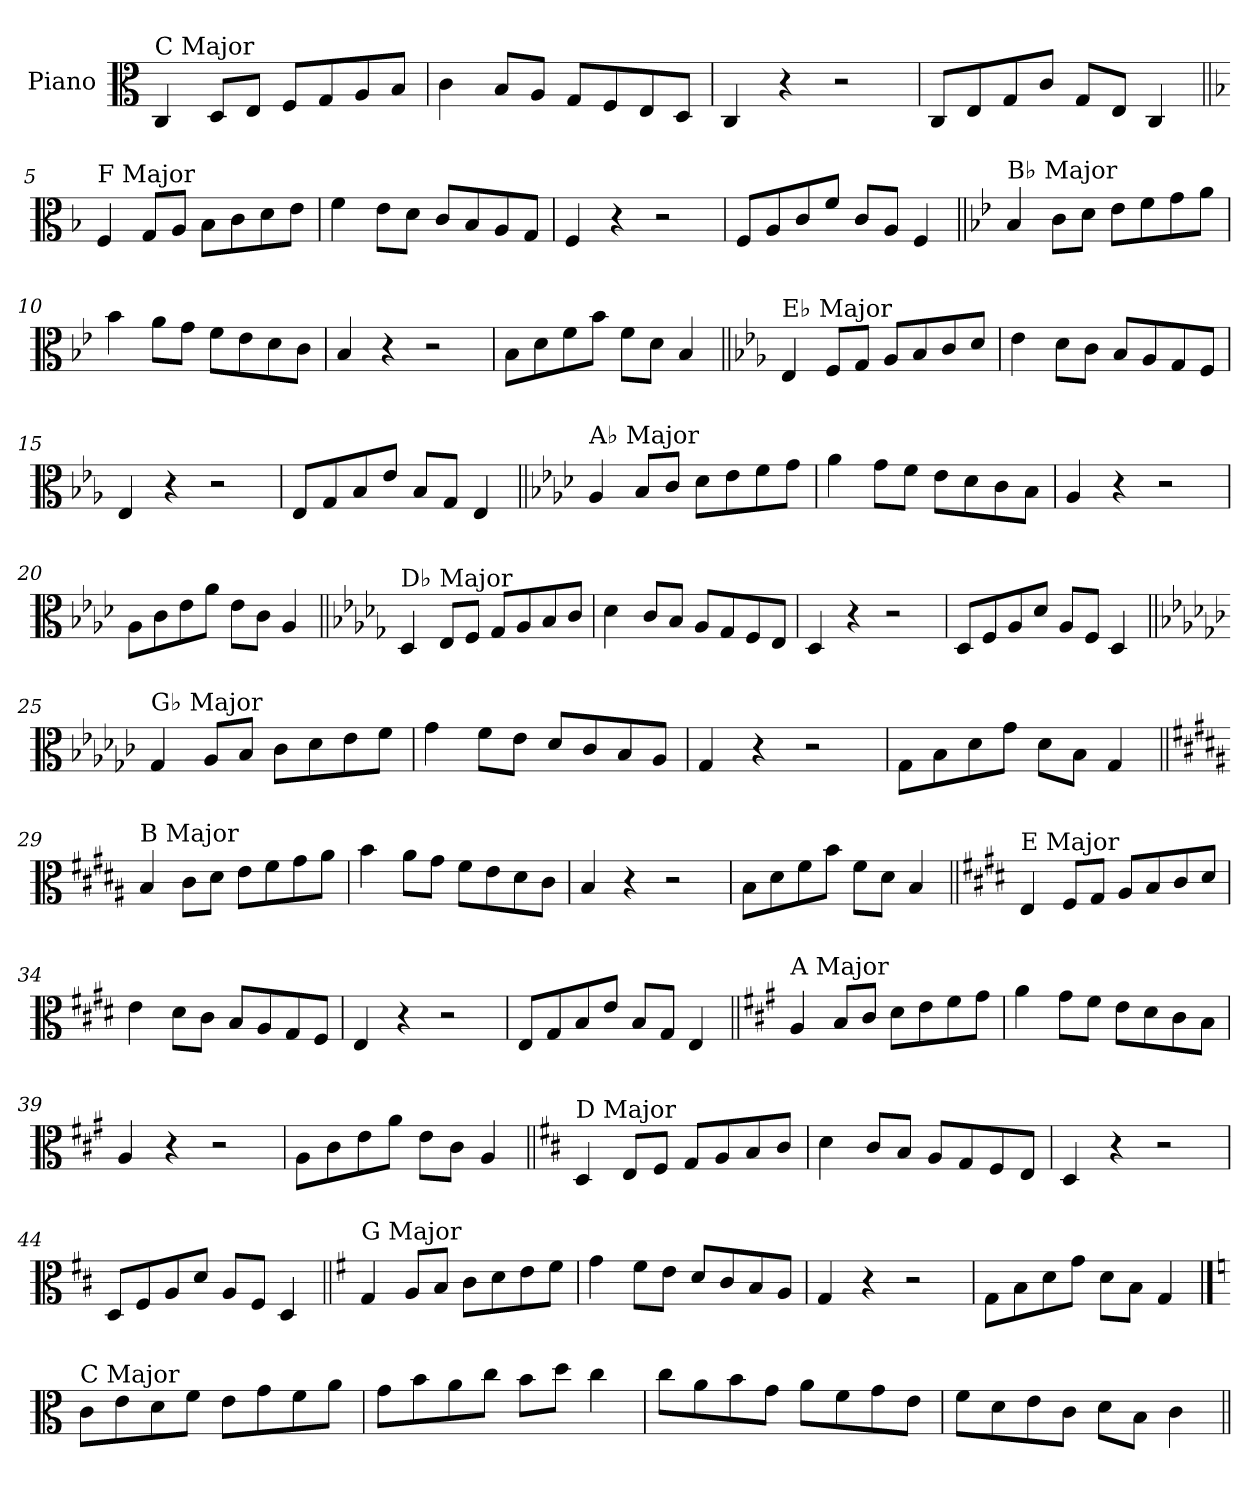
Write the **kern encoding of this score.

**kern
*part1
*staff1
*I"Piano
*I'Pno.
*clefC3
*k[]
=1
!LO:TX:a:t=C Major
4C/
8D/L
8E/J
8F/L
8G/
8A/
8B/J
=2
4c\
8B/L
8A/J
8G/L
8F/
8E/
8D/J
=3
4C/
4r
2r
=4
8C/L
8E/
8G/
8c/J
8G/L
8E/J
4C/
!!LO:LB:g=z
=5||
*k[b-]
!LO:TX:a:t=F Major
4F/
8G/L
8A/J
8B-\L
8c\
8d\
8e\J
=6
4f\
8e\L
8d\J
8c/L
8B-/
8A/
8G/J
=7
4F/
4r
2r
=8
8F/L
8A/
8c/
8f/J
8c/L
8A/J
4F/
!!LO:LB:g=z
=9||
*k[b-e-]
!LO:TX:a:t=B♭ Major
4B-/
8c\L
8d\J
8e-\L
8f\
8g\
8a\J
=10
4b-\
8a\L
8g\J
8f\L
8e-\
8d\
8c\J
=11
4B-/
4r
2r
=12
8B-\L
8d\
8f\
8b-\J
8f\L
8d\J
4B-/
!!LO:LB:g=z
=13||
*k[b-e-a-]
!LO:TX:a:t=E♭ Major
4E-/
8F/L
8G/J
8A-/L
8B-/
8c/
8d/J
=14
4e-\
8d\L
8c\J
8B-/L
8A-/
8G/
8F/J
=15
4E-/
4r
2r
=16
8E-/L
8G/
8B-/
8e-/J
8B-/L
8G/J
4E-/
!!LO:LB:g=z
=17||
*k[b-e-a-d-]
!LO:TX:a:t=A♭ Major
4A-/
8B-/L
8c/J
8d-\L
8e-\
8f\
8g\J
=18
4a-\
8g\L
8f\J
8e-\L
8d-\
8c\
8B-\J
=19
4A-/
4r
2r
=20
8A-\L
8c\
8e-\
8a-\J
8e-\L
8c\J
4A-/
!!LO:LB:g=z
=21||
*k[b-e-a-d-g-]
!LO:TX:a:t=D♭ Major
4D-/
8E-/L
8F/J
8G-/L
8A-/
8B-/
8c/J
=22
4d-\
8c/L
8B-/J
8A-/L
8G-/
8F/
8E-/J
=23
4D-/
4r
2r
=24
8D-/L
8F/
8A-/
8d-/J
8A-/L
8F/J
4D-/
!!LO:LB:g=z
=25||
*k[b-e-a-d-g-c-]
!LO:TX:a:t=G♭ Major
4G-/
8A-/L
8B-/J
8c-\L
8d-\
8e-\
8f\J
=26
4g-\
8f\L
8e-\J
8d-/L
8c-/
8B-/
8A-/J
=27
4G-/
4r
2r
=28
8G-\L
8B-\
8d-\
8g-\J
8d-\L
8B-\J
4G-/
!!LO:LB:g=z
=29||
*k[f#c#g#d#a#]
!LO:TX:a:t=B Major
4B/
8c#\L
8d#\J
8e\L
8f#\
8g#\
8a#\J
=30
4b\
8a#\L
8g#\J
8f#\L
8e\
8d#\
8c#\J
=31
4B/
4r
2r
=32
8B\L
8d#\
8f#\
8b\J
8f#\L
8d#\J
4B/
!!LO:LB:g=z
=33||
*k[f#c#g#d#]
!LO:TX:a:t=E Major
4E/
8F#/L
8G#/J
8A/L
8B/
8c#/
8d#/J
=34
4e\
8d#\L
8c#\J
8B/L
8A/
8G#/
8F#/J
=35
4E/
4r
2r
=36
8E/L
8G#/
8B/
8e/J
8B/L
8G#/J
4E/
!!LO:LB:g=z
=37||
*k[f#c#g#]
!LO:TX:a:t=A Major
4A/
8B/L
8c#/J
8d\L
8e\
8f#\
8g#\J
=38
4a\
8g#\L
8f#\J
8e\L
8d\
8c#\
8B\J
=39
4A/
4r
2r
=40
8A\L
8c#\
8e\
8a\J
8e\L
8c#\J
4A/
!!LO:LB:g=z
=41||
*k[f#c#]
!LO:TX:a:t=D Major
4D/
8E/L
8F#/J
8G/L
8A/
8B/
8c#/J
=42
4d\
8c#/L
8B/J
8A/L
8G/
8F#/
8E/J
=43
4D/
4r
2r
=44
8D/L
8F#/
8A/
8d/J
8A/L
8F#/J
4D/
!!LO:LB:g=z
=45||
*k[f#]
!LO:TX:a:t=G Major
4G/
8A/L
8B/J
8c\L
8d\
8e\
8f#\J
=46
4g\
8f#\L
8e\J
8d/L
8c/
8B/
8A/J
=47
4G/
4r
2r
=48
8G\L
8B\
8d\
8g\J
8d\L
8B\J
4G/
!!LO:PB:g=z
==49
*k[]
!LO:TX:a:t=C Major
8c\L
8e\
8d\
8f\J
8e\L
8g\
8f\
8a\J
=50
8g\L
8b\
8a\
8cc\J
8b\L
8dd\J
4cc\
=51
8cc\L
8a\
8b\
8g\J
8a\L
8f\
8g\
8e\J
=52
8f\L
8d\
8e\
8c\J
8d\L
8B\J
4c\
=||
*-
